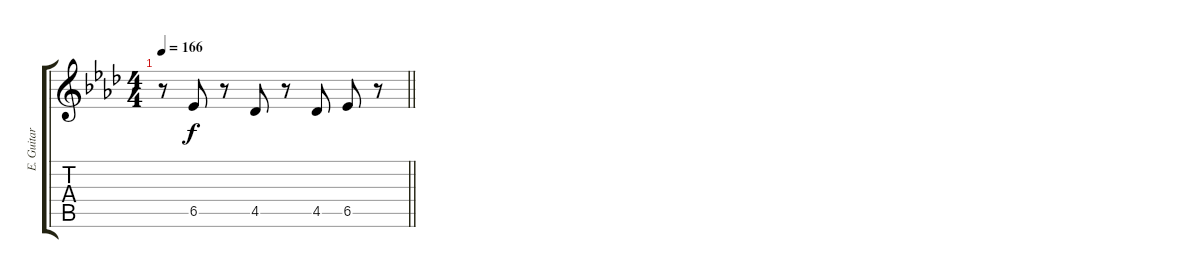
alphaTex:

\track ("E. Guitar II" "E. Guitar ") {instrument overdrivenguitar}
\staff {score tabs}
\tuning (E4 B3 G3 D3 A2 E2) {hide}
\ts (4 4)
\tempo 166
\clef g2
\barLineRight lightlight
\ks ab
r.8{dy f} 6.5.8 r.8 4.5.8 r.8 4.5.8 6.5.8 r.8
